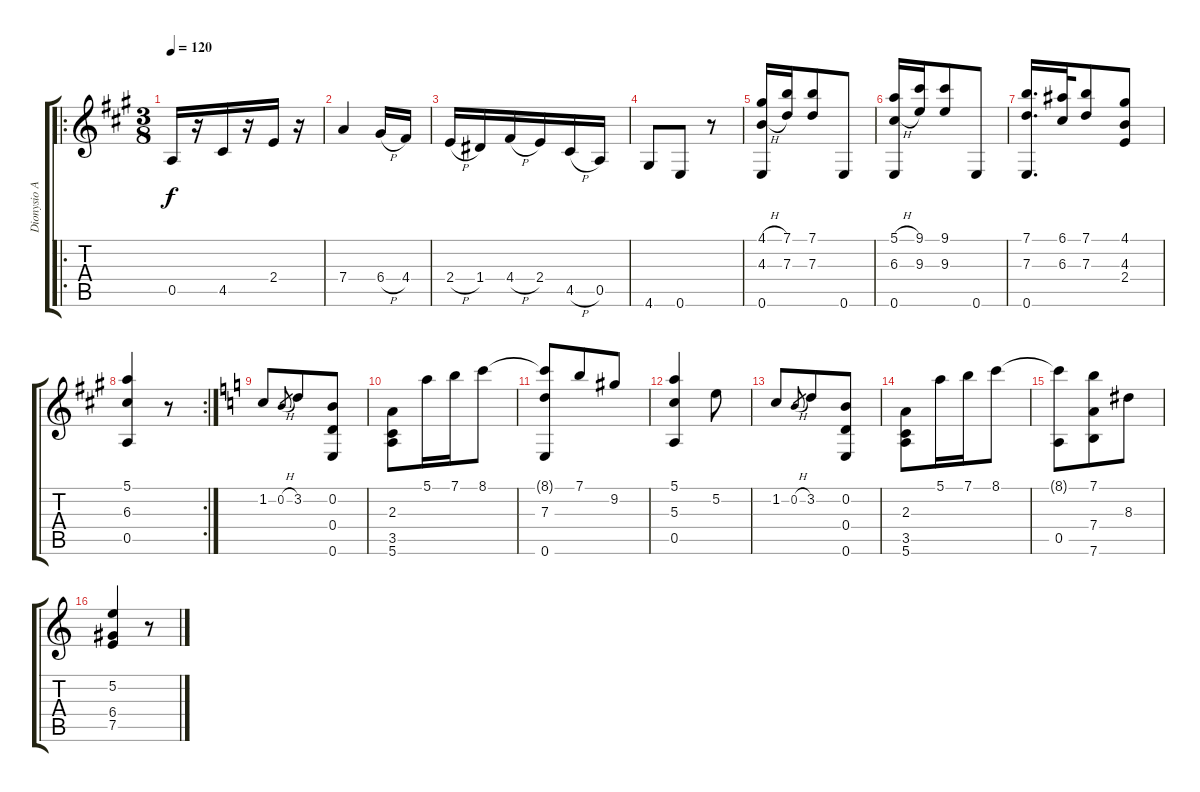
\track ("Dionysio Aguado" "Dionysio A") {instrument acousticguitarnylon}
\staff {score tabs}
\tuning (E4 B3 G3 D3 A2 E2) {hide}
\ro
\ts (3 8)
\tempo 120
\clef g2
\ks a
0.5.16{dy f} r.16 4.5.16 r.16 2.4.16 r.16 |
7.4.4 6.4{h}.16 4.4.16 |
2.4{h}.16 1.4.16 4.4{h}.16 2.4.16 4.5{h}.16 0.5.16 |
4.6.8 0.6.8 r.8 |
(4.1{h} 4.3{h} 0.6).16 (7.1 7.3).16 (7.1 7.3).8 0.6.8 |
(5.1{h} 6.3{h} 0.6).16 (9.1 9.3).16 (9.1 9.3).8 0.6.8 |
(7.1 7.3 0.6).16{d} (6.1 6.3).32 (7.1 7.3).8 (4.1 4.3 2.4).8 |
\rc 2
(5.1 6.3 0.5).4 r.8 |
\ks c
1.2.8 0.2{h}.8{gr} 3.2.8 (0.2 0.4 0.6).8 |
(2.3 3.5 5.6).8 5.1.16 7.1.16 8.1.8 |
(8.1{t} 7.3 0.6).8 7.1.8 9.2.8 |
(5.1 5.3 0.5).4 5.2.8 |
1.2.8 0.2{h}.8{gr} 3.2.8 (0.2 0.4 0.6).8 |
(2.3 3.5 5.6).8 5.1.16 7.1.16 8.1.8 |
(8.1{t} 0.5).8 (7.1 7.4 7.6).8 8.3.8 |
(5.2 6.4 7.5).4 r.8
